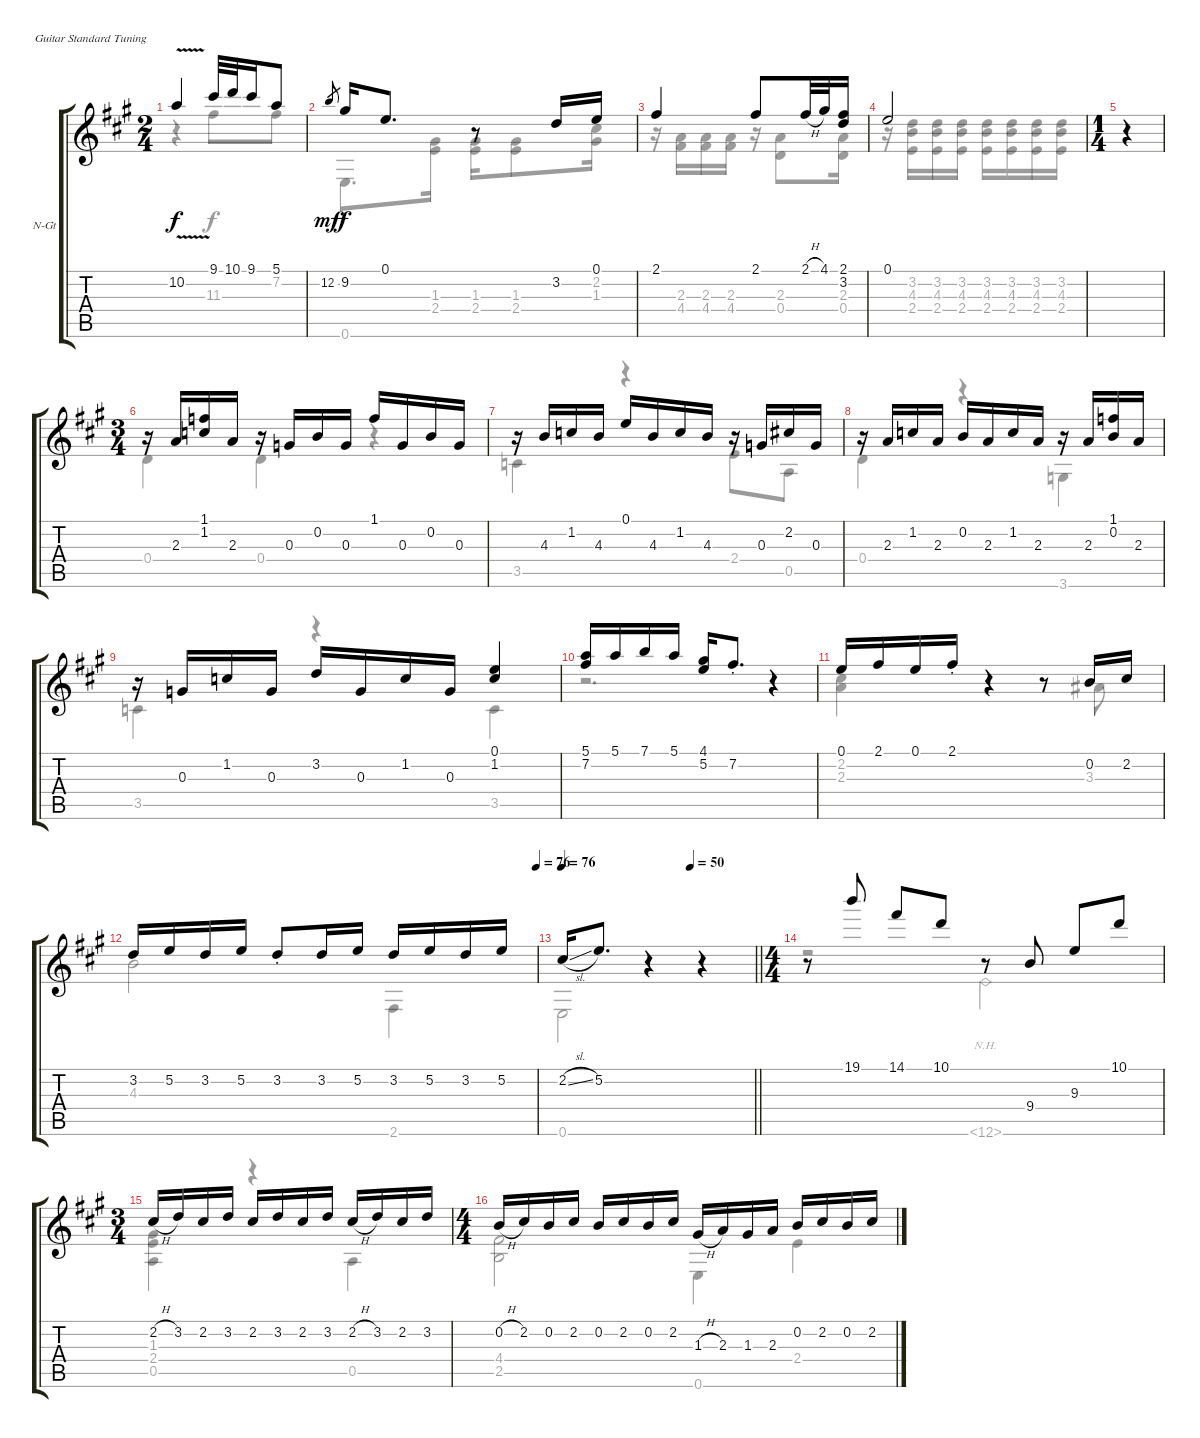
\bracketExtendMode groupsimilarinstruments
\firstSystemTrackNameOrientation horizontal
\otherSystemsTrackNameOrientation horizontal
\track ("Guitar 1" "N-Gt") {instrument acousticguitarnylon}
\staff {score tabs}
\tuning (E4 B3 G3 D3 A2 E2)
\voice
\ts (2 4)
\tempo (76 hide)
\clef g2
\ks a
10.2{v}.4{dy f} 9.1.32 10.1.32 9.1.16 5.1.8 |
12.2.8{gr dy mf} 9.2.16{dy f} 0.1.8{d} r.8 3.2.16 0.1.16 |
2.1.4 2.1.8 2.1{h}.32 4.1.32 (2.1 3.2).16 |
0.1.2 |
\ts (1 4)
\beaming (8 2)
r.4 |
\ts (3 4)
\beaming (8 2 2 2)
r.16 2.3.16 (1.1 1.2).16 2.3.16 r.16 0.3.16 0.2.16 0.3.16 1.1.16 0.3.16 0.2.16 0.3.16 |
r.16 4.3.16 1.2.16 4.3.16 0.1.16 4.3.16 1.2.16 4.3.16 r.16 0.3.16 2.2.16 0.3.16 |
r.16 2.3.16 1.2.16 2.3.16 0.2.16 2.3.16 1.2.16 2.3.16 r.16 2.3.16 (1.1 0.2).16 2.3.16 |
r.16 0.3.16 1.2.16 0.3.16 3.2.16 0.3.16 1.2.16 0.3.16 (0.1 1.2).4 |
(5.1 7.2).16 5.1.16 7.1.16 5.1.16 (4.1 5.2).16 7.2{st}.8{d} r.4 |
0.1.16 2.1.16 0.1.16 2.1{st}.16 r.4 r.8 0.2.16 2.2.16 |
\tempo (76 1)
3.2.16 5.2.16 3.2.16 5.2.16 3.2{st}.8 3.2.16 5.2.16 3.2.16 5.2.16 3.2.16 5.2.16 |
\tempo 76
\tempo (50 0.666667)
\barLineRight lightlight
2.2{sl}.16 5.2.8{d} r.4 r.4 |
\ts (4 4)
\beaming (8 2 2 2 2)
\tempo (76 hide)
r.8 19.1.8 14.1.8 10.1.8 r.8 9.4.8 9.3.8 10.1.8 |
\ts (3 4)
\beaming (8 2 2 2)
2.2{h}.16 3.2.16 2.2.16 3.2.16 2.2.16 3.2.16 2.2.16 3.2.16 2.2{h}.16 3.2.16 2.2.16 3.2.16 |
\ts (4 4)
\beaming (8 2 2 2 2)
0.2{h}.16 2.2.16 0.2.16 2.2.16 0.2.16 2.2.16 0.2.16 2.2.16 1.3{h}.16 2.3.16 1.3.16 2.3.16 0.2.16 2.2.16 0.2.16 2.2.16
\voice
\clef g2
\ottava regular
\simile none
\ks a
r.4{dy f} 11.3.8 7.2.8 |
0.6.8{d} (1.3 2.4).16 (1.3 2.4).16 (1.3 2.4).8 (2.2 1.3).16 |
r.16 (2.3 4.4).16 (2.3 4.4).16 (2.3 4.4).16 r.16 (2.3 0.4).8 (2.3 0.4).16 |
r.16 (3.2 4.3 2.4).16 (3.2 4.3 2.4).16 (3.2 4.3 2.4).16 (3.2 4.3 2.4).16 (3.2 4.3 2.4).16 (3.2 4.3 2.4).16 (3.2 4.3 2.4).16 |
r.4 |
0.4.4 0.4.4 r.4 |
3.5.4 r.4 2.4.8 0.5.8 |
0.4.4 r.4 3.6.4 |
3.5.4 r.4 3.5.4 |
r.2{d} |
(2.2 2.3).4 r.4 r.8 3.3.8 |
4.3.2 2.6.4 |
\barLineRight lightlight
0.6.2 r.4 |
r.2 12.6{nh}.2 |
(1.3 2.4 0.5).4 r.4 0.5.4 |
(4.4 2.5).2 0.6.4 2.4.4
